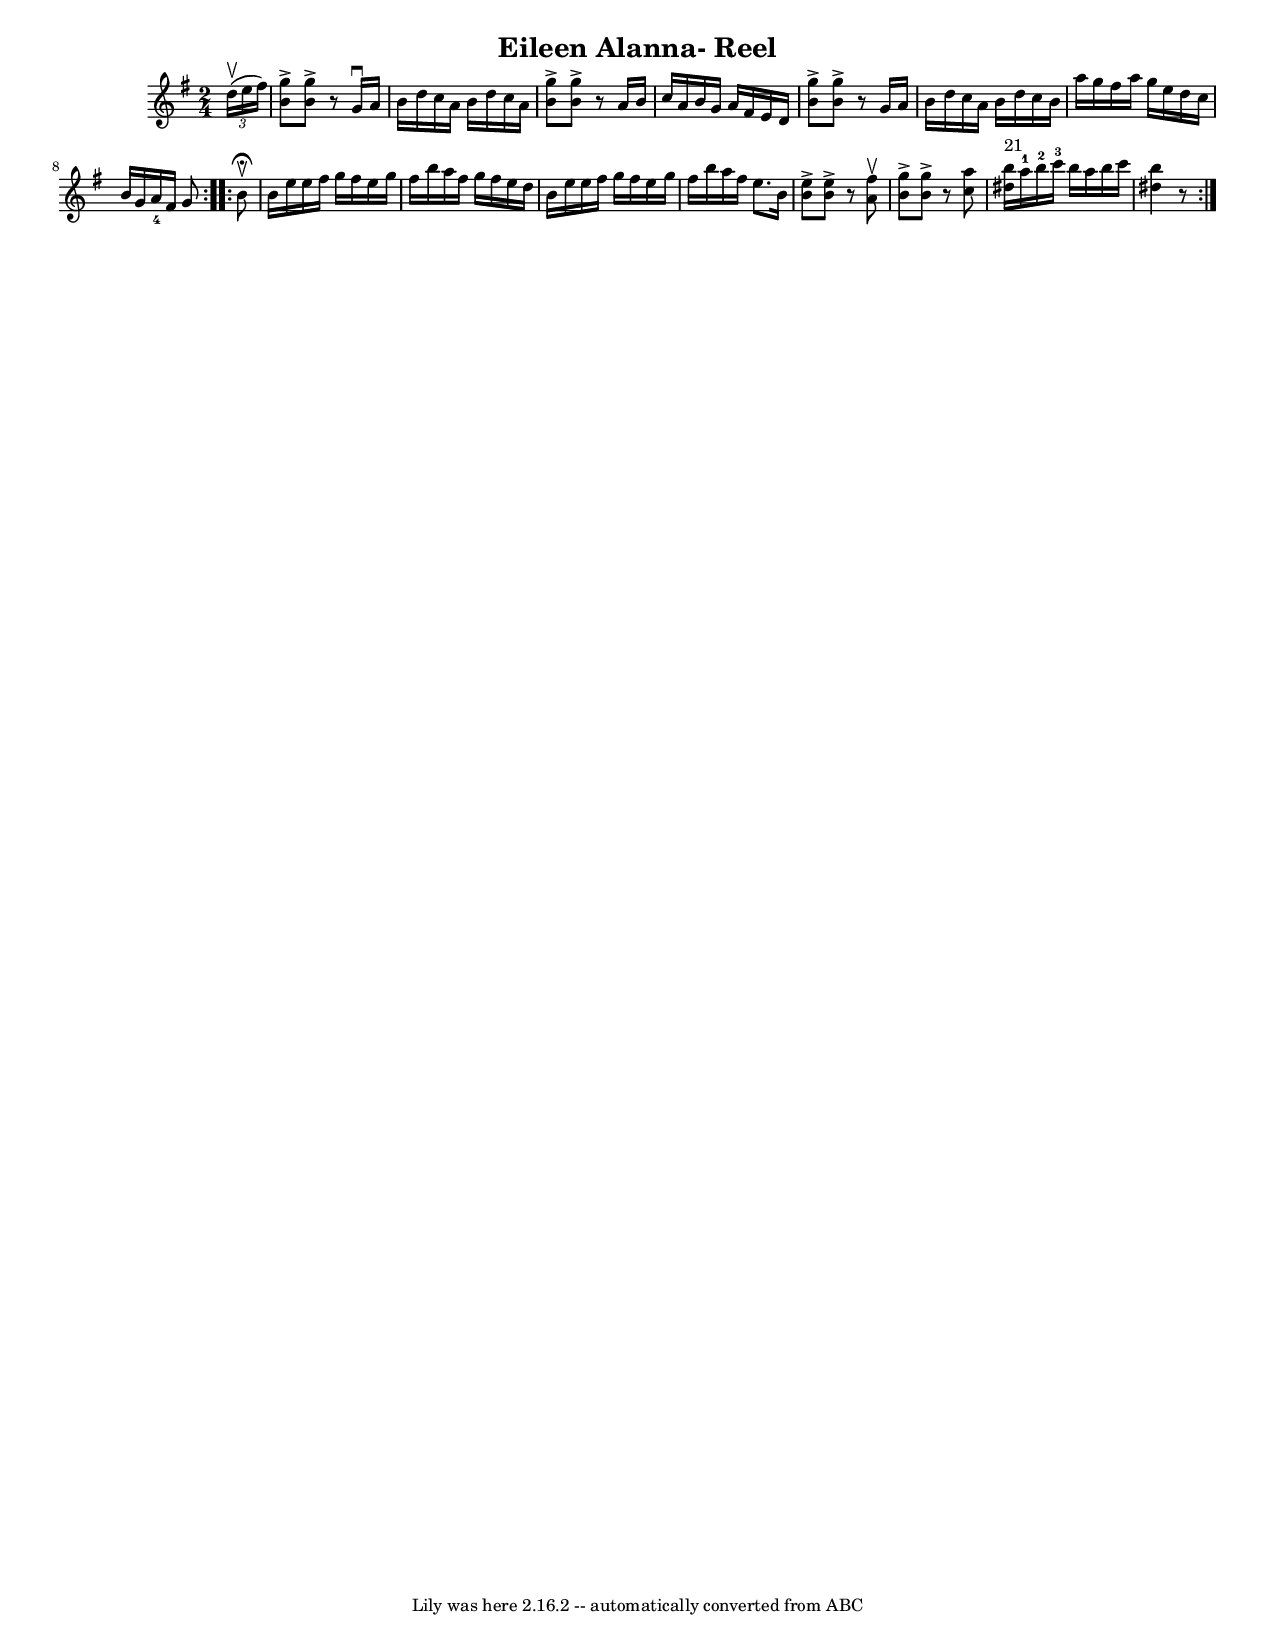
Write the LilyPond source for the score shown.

\version "2.16.2"
\include "Mammoth.ily"
\header {
  %% book = "Ryan's Mammoth Collection"
  crossRefNumber = "1"
  footnotes = "\\\\157"
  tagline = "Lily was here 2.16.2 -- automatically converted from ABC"
  title = "Eileen Alanna- Reel"

}
voicedefault =  {

  \time 2/4
  \key g \major
  \partial 8

  \repeat volta 2 {

    \times 2/3 { d''16^\upbow(e''16 fs''16) }   |
    << b'8^\accent g''8   >> << b'8^\accent g''8   >> r8 g'16^\downbow a'16     |
    b'16 d''16 c''16 a'16 b'16 d''16 c''16 a'16     |
    << b'8^\accent g''8   >> << b'8^\accent g''8   >> r8 a'16 b'16     |
    c''16 a'16 b'16 g'16 a'16 fs'16 e'16 d'16     |
    << b'8^\accent g''8       >> << b'8^\accent g''8   >> r8 g'16 a'16     |
    b'16 d''16 c''16 a'16 b'16 d''16 c''16 b'16     |
    a''16 g''16 fs''16 a''16 g''16 e''16 d''16 c''16     |

    b'16 g'16 a'16_4 fs'16 g'8
  }
  \repeat volta 2 {
    b'8^\fermata^\upbow   |
    b'16 e''16 e''16 fs''16 g''16 fs''16 e''16 g''16     |
    fs''16 b''16 a''16 fs''16 g''16 fs''16 e''16 d''16     |
    b'16 e''16 e''16 fs''16 g''16 fs''16 e''16 g''16     |
    fs''16 b''16 a''16 fs''16 e''8. b'16     |
    << b'8^\accent e''8   >>      << b'8^\accent e''8   >> r8   << a'8^\upbow fs''8   >>    |
    << b'8^\accent g''8   >> << b'8^\accent g''8   >> r8 << c''8 a''8   >>     |
    << ds''16^"21" b''16   >> a''16-1 b''16-2 c'''16-3 b''16 a''16 b''16 c'''16    |
    << ds''4
       b''4   >> r8
  }

}

\score{
  <<

    \context Staff="default"
    {
      \voicedefault

    }

  >>
  \layout {

  }
  \midi {
  }

}
